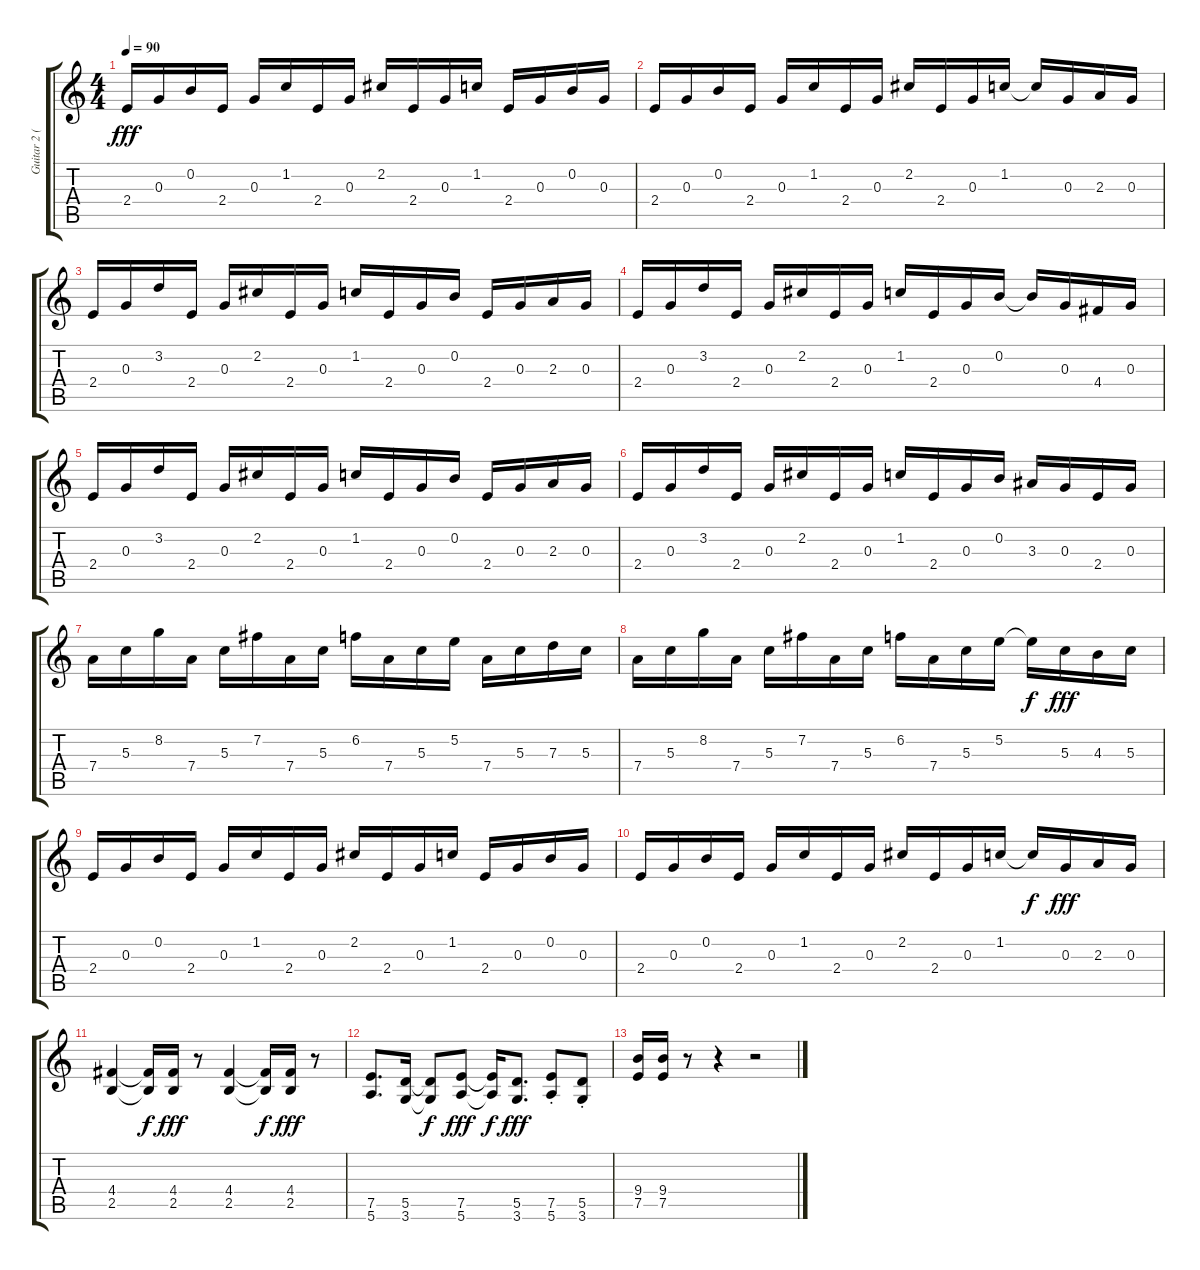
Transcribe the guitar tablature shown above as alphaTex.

\track ("Guitar 2 (Rhythm 2)" "Guitar 2 (") {instrument distortionguitar}
\staff {score tabs}
\tuning (E4 B3 G3 D3 A2 E2) {hide}
\ts (4 4)
\tempo 90
\clef g2
\ks c
2.4.16{dy fff} 0.3.16 0.2.16 2.4.16 0.3.16 1.2.16 2.4.16 0.3.16 2.2.16 2.4.16 0.3.16 1.2.16 2.4.16 0.3.16 0.2.16 0.3.16 |
2.4.16 0.3.16 0.2.16 2.4.16 0.3.16 1.2.16 2.4.16 0.3.16 2.2.16 2.4.16 0.3.16 1.2.16 1.2{t}.16 0.3.16 2.3.16 0.3.16 |
2.4.16 0.3.16 3.2.16 2.4.16 0.3.16 2.2.16 2.4.16 0.3.16 1.2.16 2.4.16 0.3.16 0.2.16 2.4.16 0.3.16 2.3.16 0.3.16 |
2.4.16 0.3.16 3.2.16 2.4.16 0.3.16 2.2.16 2.4.16 0.3.16 1.2.16 2.4.16 0.3.16 0.2.16 0.2{t}.16 0.3.16 4.4.16 0.3.16 |
2.4.16 0.3.16 3.2.16 2.4.16 0.3.16 2.2.16 2.4.16 0.3.16 1.2.16 2.4.16 0.3.16 0.2.16 2.4.16 0.3.16 2.3.16 0.3.16 |
2.4.16 0.3.16 3.2.16 2.4.16 0.3.16 2.2.16 2.4.16 0.3.16 1.2.16 2.4.16 0.3.16 0.2.16 3.3.16 0.3.16 2.4.16 0.3.16 |
7.4.16 5.3.16 8.2.16 7.4.16 5.3.16 7.2.16 7.4.16 5.3.16 6.2.16 7.4.16 5.3.16 5.2.16 7.4.16 5.3.16 7.3.16 5.3.16 |
7.4.16 5.3.16 8.2.16 7.4.16 5.3.16 7.2.16 7.4.16 5.3.16 6.2.16 7.4.16 5.3.16 5.2.16 5.2{t}.16{dy f} 5.3.16{dy fff} 4.3.16 5.3.16 |
2.4.16 0.3.16 0.2.16 2.4.16 0.3.16 1.2.16 2.4.16 0.3.16 2.2.16 2.4.16 0.3.16 1.2.16 2.4.16 0.3.16 0.2.16 0.3.16 |
2.4.16 0.3.16 0.2.16 2.4.16 0.3.16 1.2.16 2.4.16 0.3.16 2.2.16 2.4.16 0.3.16 1.2.16 1.2{t}.16{dy f} 0.3.16{dy fff} 2.3.16 0.3.16 |
(4.4 2.5).4 (4.4{t} 2.5{t}).16{dy f} (4.4 2.5).16{dy fff} r.8 (4.4 2.5).4 (4.4{t} 2.5{t}).16{dy f} (4.4 2.5).16{dy fff} r.8 |
(7.5 5.6).8{d volume 13} (5.5 3.6).16 (5.5{t} 3.6{t}).8{dy f} (7.5 5.6).8{dy fff} (7.5{t} 5.6{t}).16{dy f} (5.5 3.6).8{d dy fff} (7.5{st} 5.6{st}).8 (5.5{st} 3.6{st}).8 |
(9.4 7.5).16 (9.4 7.5).16 r.8 r.4 r.2
